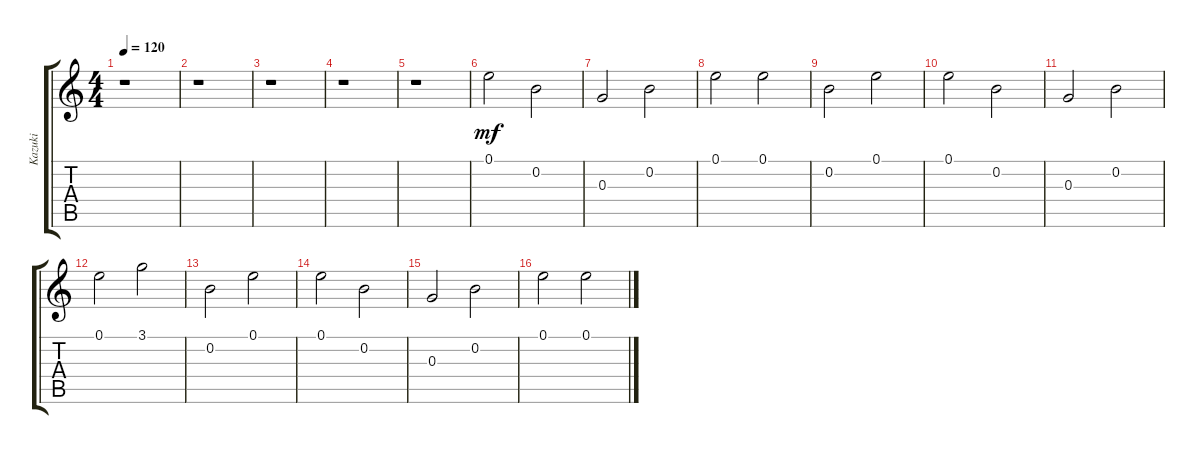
\track ("Kazuki" "Kazuki") {instrument electricguitarclean}
\staff {score tabs}
\tuning (E4 B3 G3 D3 A2 E2) {hide}
\ts (4 4)
\tempo 120
\clef g2
\ks c
r.1{dy mf instrument electricguitarclean} |
r.1 |
r.1 |
r.1 |
r.1 |
0.1.2 0.2.2 |
0.3.2 0.2.2 |
0.1.2 0.1.2 |
0.2.2 0.1.2 |
0.1.2 0.2.2 |
0.3.2 0.2.2 |
0.1.2 3.1.2 |
0.2.2 0.1.2 |
0.1.2 0.2.2 |
0.3.2 0.2.2 |
0.1.2 0.1.2
